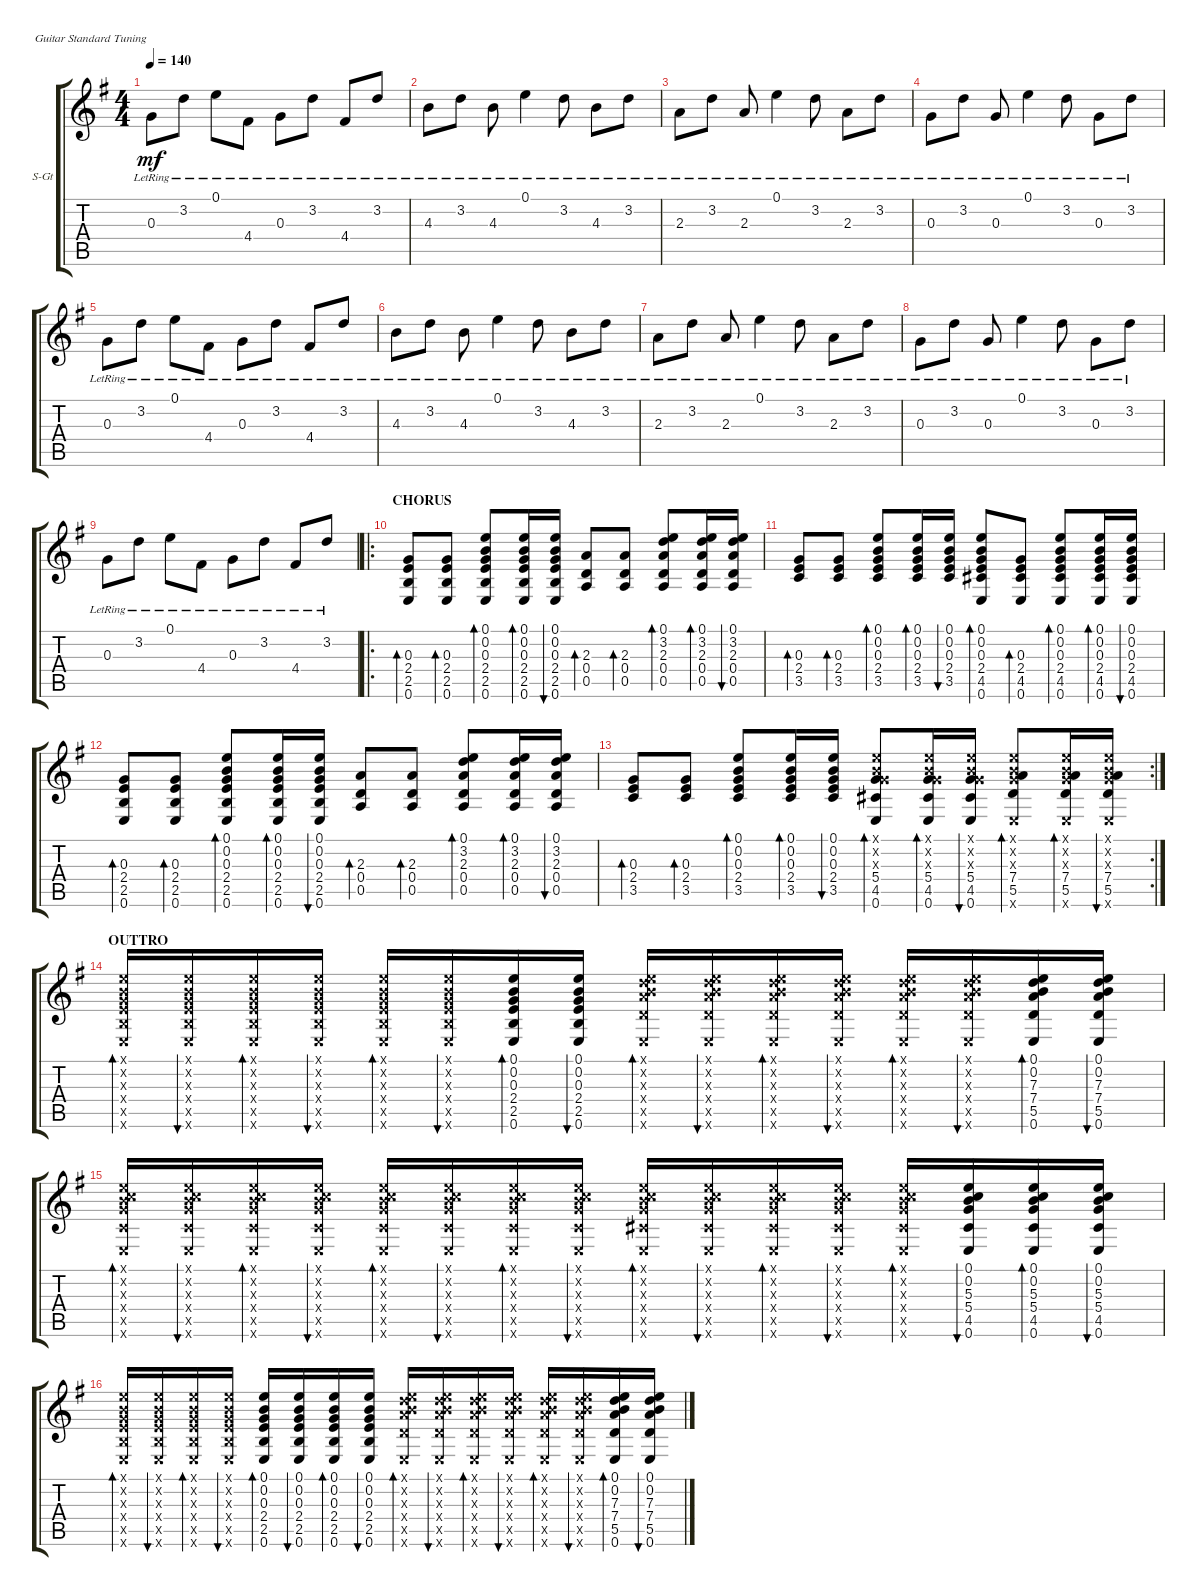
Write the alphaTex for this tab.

\defaultSystemsLayout 4
\bracketExtendMode groupsimilarinstruments
\firstSystemTrackNameOrientation horizontal
\otherSystemsTrackNameOrientation horizontal
\track ("Steel Guitar SOLO" "S-Gt") {instrument acousticguitarsteel}
\staff {score tabs}
\tuning (E4 B3 G3 D3 A2 E2)
\ts (4 4)
\tempo 140
\clef g2
\ks eminor
0.3{lr}.8{dy mf} 3.2{lr}.8 0.1{lr}.8 4.4{lr}.8 0.3{lr}.8 3.2{lr}.8 4.4{lr}.8 3.2{lr}.8 |
4.3{lr}.8 3.2{lr}.8 4.3{lr}.8 0.1{lr}.4 3.2{lr}.8 4.3{lr}.8 3.2{lr}.8 |
2.3{lr}.8 3.2{lr}.8 2.3{lr}.8 0.1{lr}.4 3.2{lr}.8 2.3{lr}.8 3.2{lr}.8 |
0.3{lr}.8 3.2{lr}.8 0.3{lr}.8 0.1{lr}.4 3.2{lr}.8 0.3{lr}.8 3.2{lr}.8 |
0.3{lr}.8 3.2{lr}.8 0.1{lr}.8 4.4{lr}.8 0.3{lr}.8 3.2{lr}.8 4.4{lr}.8 3.2{lr}.8 |
4.3{lr}.8 3.2{lr}.8 4.3{lr}.8 0.1{lr}.4 3.2{lr}.8 4.3{lr}.8 3.2{lr}.8 |
2.3{lr}.8 3.2{lr}.8 2.3{lr}.8 0.1{lr}.4 3.2{lr}.8 2.3{lr}.8 3.2{lr}.8 |
0.3{lr}.8 3.2{lr}.8 0.3{lr}.8 0.1{lr}.4 3.2{lr}.8 0.3{lr}.8 3.2{lr}.8 |
0.3{lr}.8 3.2{lr}.8 0.1{lr}.8 4.4{lr}.8 0.3{lr}.8 3.2{lr}.8 4.4{lr}.8 3.2{lr}.8 |
\ro
\section ("" "CHORUS ")
(0.6 2.5 2.4 0.3).8{bd 30} (0.6 2.5 2.4 0.3).8{bd 30} (0.6 2.5 2.4 0.3 0.2 0.1).8{bd 30} (0.6 2.5 2.4 0.3 0.2 0.1).16{bd 30} (0.6 2.5 2.4 0.3 0.2 0.1).16{bu 30} (0.5 0.4 2.3).8{bd 30} (0.5 0.4 2.3).8{bd 30} (0.5 0.4 2.3 3.2 0.1).8{bd 30} (0.5 0.4 2.3 3.2 0.1).16{bd 30} (0.5 0.4 2.3 3.2 0.1).16{bu 30} |
(3.5 2.4 0.3).8{bd 30} (3.5 2.4 0.3).8{bd 30} (3.5 2.4 0.3 0.2 0.1).8{bd 30} (3.5 2.4 0.3 0.2 0.1).16{bd 30} (3.5 2.4 0.3 0.2 0.1).16{bu 30} (0.6 4.5 2.4 0.3 0.2 0.1).8{bd 30} (0.6 4.5 2.4 0.3).8{bd 30} (0.6 4.5 2.4 0.3 0.2 0.1).8{bd 30} (0.6 4.5 2.4 0.3 0.2 0.1).16{bd 30} (0.6 4.5 2.4 0.3 0.2 0.1).16{bu 30} |
(0.6 2.5 2.4 0.3).8{bd 30} (0.6 2.5 2.4 0.3).8{bd 30} (0.6 2.5 2.4 0.3 0.2 0.1).8{bd 30} (0.6 2.5 2.4 0.3 0.2 0.1).16{bd 30} (0.6 2.5 2.4 0.3 0.2 0.1).16{bu 30} (0.5 0.4 2.3).8{bd 30} (0.5 0.4 2.3).8{bd 30} (0.5 0.4 2.3 3.2 0.1).8{bd 30} (0.5 0.4 2.3 3.2 0.1).16{bd 30} (0.5 0.4 2.3 3.2 0.1).16{bu 30} |
\rc 2
(3.5 2.4 0.3).8{bd 30} (3.5 2.4 0.3).8{bd 30} (3.5 2.4 0.3 0.2 0.1).8{bd 30} (3.5 2.4 0.3 0.2 0.1).16{bd 30} (3.5 2.4 0.3 0.2 0.1).16{bu 30} (0.6 4.5 5.4 0.2{x} 0.1{x} 0.3{x}).8{bd 30} (0.6 4.5 5.4 0.3{x} 0.2{x} 0.1{x}).16{bd 30} (0.6 4.5 5.4 0.3{x} 0.2{x} 0.1{x}).16{bu 30} (0.6{x} 5.5 7.4 0.3{x} 0.2{x} 0.1{x}).8{bd 30} (0.6{x} 5.5 7.4 0.3{x} 0.2{x} 0.1{x}).16{bd 30} (0.6{x} 5.5 7.4 0.3{x} 0.2{x} 0.1{x}).16{bu 30} |
\section ("" "OUTTRO")
(0.6{x} 2.5{x} 2.4{x} 0.3{x} 0.2{x} 0.1{x}).16{bd 30} (0.6{x} 2.5{x} 2.4{x} 0.3{x} 0.2{x} 0.1{x}).16{bu 30} (0.6{x} 2.5{x} 2.4{x} 0.3{x} 0.2{x} 0.1{x}).16{bd 30} (0.6{x} 2.5{x} 2.4{x} 0.3{x} 0.2{x} 0.1{x}).16{bu 30} (0.6{x} 2.5{x} 2.4{x} 0.3{x} 0.2{x} 0.1{x}).16{bd 30} (0.6{x} 2.5{x} 2.4{x} 0.3{x} 0.2{x} 0.1{x}).16{bu 30} (0.6 2.5 2.4 0.3 0.2 0.1).16{bd 30} (0.6 2.5 2.4 0.3 0.2 0.1).16{bu 30} (0.6{x} 5.5{x} 7.4{x} 7.3{x} 0.2{x} 0.1{x}).16{bd 30} (0.6{x} 5.5{x} 7.4{x} 7.3{x} 0.2{x} 0.1{x}).16{bu 30} (0.6{x} 5.5{x} 7.4{x} 7.3{x} 0.2{x} 0.1{x}).16{bd 30} (0.6{x} 5.5{x} 7.4{x} 7.3{x} 0.2{x} 0.1{x}).16{bu 30} (0.6{x} 5.5{x} 7.4{x} 7.3{x} 0.2{x} 0.1{x}).16{bd 30} (0.6{x} 5.5{x} 7.4{x} 7.3{x} 0.2{x} 0.1{x}).16{bu 30} (0.6 5.5 7.4 7.3 0.2 0.1).16{bd 30} (0.6 5.5 7.4 7.3 0.2 0.1).16{bu 30} |
(0.6{x} 3.5{x} 5.4{x} 5.3{x} 0.2{x} 0.1{x}).16{bd 30} (0.6{x} 3.5{x} 5.4{x} 5.3{x} 0.2{x} 0.1{x}).16{bu 30} (0.6{x} 3.5{x} 5.4{x} 5.3{x} 0.2{x} 0.1{x}).16{bd 30} (0.6{x} 3.5{x} 5.4{x} 5.3{x} 0.2{x} 0.1{x}).16{bu 30} (0.6{x} 3.5{x} 5.4{x} 5.3{x} 0.2{x} 0.1{x}).16{bd 30} (0.6{x} 3.5{x} 5.4{x} 5.3{x} 0.2{x} 0.1{x}).16{bu 30} (0.6{x} 3.5{x} 5.4{x} 5.3{x} 0.2{x} 0.1{x}).16{bd 30} (0.6{x} 3.5{x} 5.4{x} 5.3{x} 0.2{x} 0.1{x}).16{bu 30} (0.6{x} 4.5{x} 5.4{x} 5.3{x} 0.2{x} 0.1{x}).16{bd 30} (0.6{x} 4.5{x} 5.4{x} 5.3{x} 0.2{x} 0.1{x}).16{bu 30} (0.6{x} 4.5{x} 5.4{x} 5.3{x} 0.2{x} 0.1{x}).16{bd 30} (0.6{x} 4.5{x} 5.4{x} 5.3{x} 0.2{x} 0.1{x}).16{bu 30} (0.6{x} 4.5{x} 5.4{x} 5.3{x} 0.2{x} 0.1{x}).16{bd 30} (0.6 4.5 5.4 5.3 0.2 0.1).16{bu 30} (0.6 4.5 5.4 5.3 0.2 0.1).16{bd 30} (0.6 4.5 5.4 5.3 0.2 0.1).16{bu 30} |
(0.6{x} 2.5{x} 2.4{x} 0.3{x} 0.2{x} 0.1{x}).16{bd 30} (0.6{x} 2.5{x} 2.4{x} 0.3{x} 0.2{x} 0.1{x}).16{bu 30} (0.6{x} 2.5{x} 2.4{x} 0.3{x} 0.2{x} 0.1{x}).16{bd 30} (0.6{x} 2.5{x} 2.4{x} 0.3{x} 0.2{x} 0.1{x}).16{bu 30} (0.6 2.5 2.4 0.3 0.2 0.1).16{bd 30} (0.6 2.5 2.4 0.3 0.2 0.1).16{bu 30} (0.6 2.5 2.4 0.3 0.2 0.1).16{bd 30} (0.6 2.5 2.4 0.3 0.2 0.1).16{bu 30} (0.6{x} 5.5{x} 7.4{x} 7.3{x} 0.2{x} 0.1{x}).16{bd 30} (0.6{x} 5.5{x} 7.4{x} 7.3{x} 0.2{x} 0.1{x}).16{bu 30} (0.6{x} 5.5{x} 7.4{x} 7.3{x} 0.2{x} 0.1{x}).16{bd 30} (0.6{x} 5.5{x} 7.4{x} 7.3{x} 0.2{x} 0.1{x}).16{bu 30} (0.6{x} 5.5{x} 7.4{x} 7.3{x} 0.2{x} 0.1{x}).16{bd 30} (0.6{x} 5.5{x} 7.4{x} 7.3{x} 0.2{x} 0.1{x}).16{bu 30} (0.6 5.5 7.4 7.3 0.2 0.1).16{bd 30} (0.6 5.5 7.4 7.3 0.2 0.1).16{bu 30}
